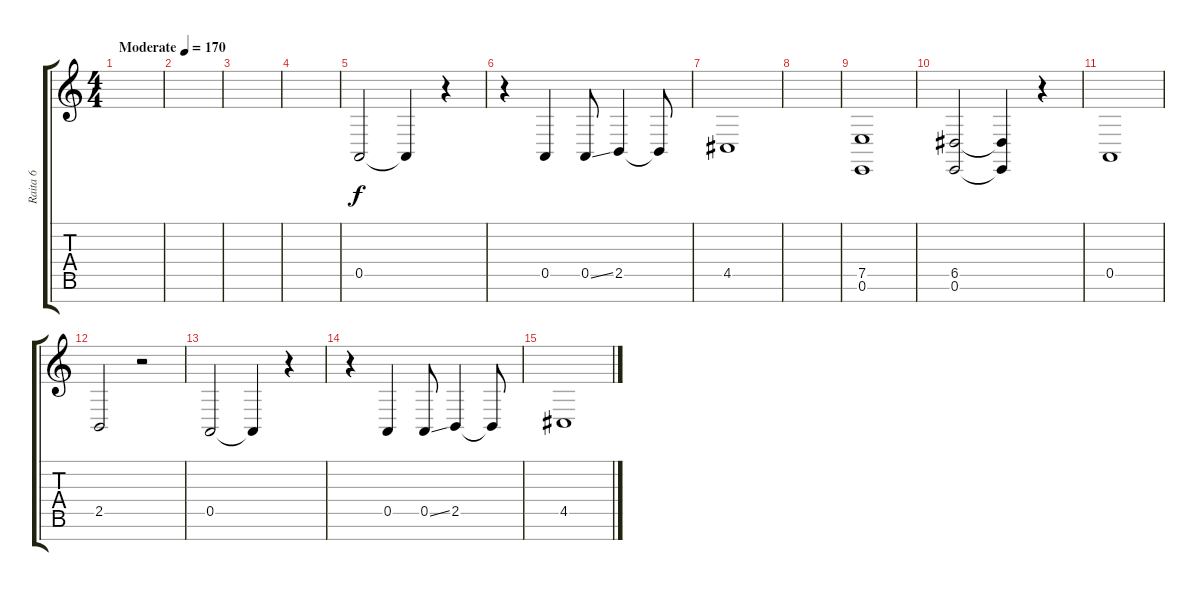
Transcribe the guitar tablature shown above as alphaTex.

\track ("Raita 6" "Raita 6") {instrument brasssection}
\staff {score tabs}
\tuning (E4 B3 G3 D3 A2 E2 B1) {hide}
\ts (4 4)
\tempo (170 "Moderate")
\clef g2
\ks c
|
|
|
|
0.5.2 0.5{t}.4 r.4 |
r.4 0.5.4 0.5{ss}.8 2.5.4 2.5{t}.8 |
4.5.1 |
|
(7.5 0.6).1 |
(6.5 0.6).2 (6.5{t} 0.6{t}).4 r.4 |
0.5.1 |
2.5.2 r.2 |
0.5.2 0.5{t}.4 r.4 |
r.4 0.5.4 0.5{ss}.8 2.5.4 2.5{t}.8 |
4.5.1
